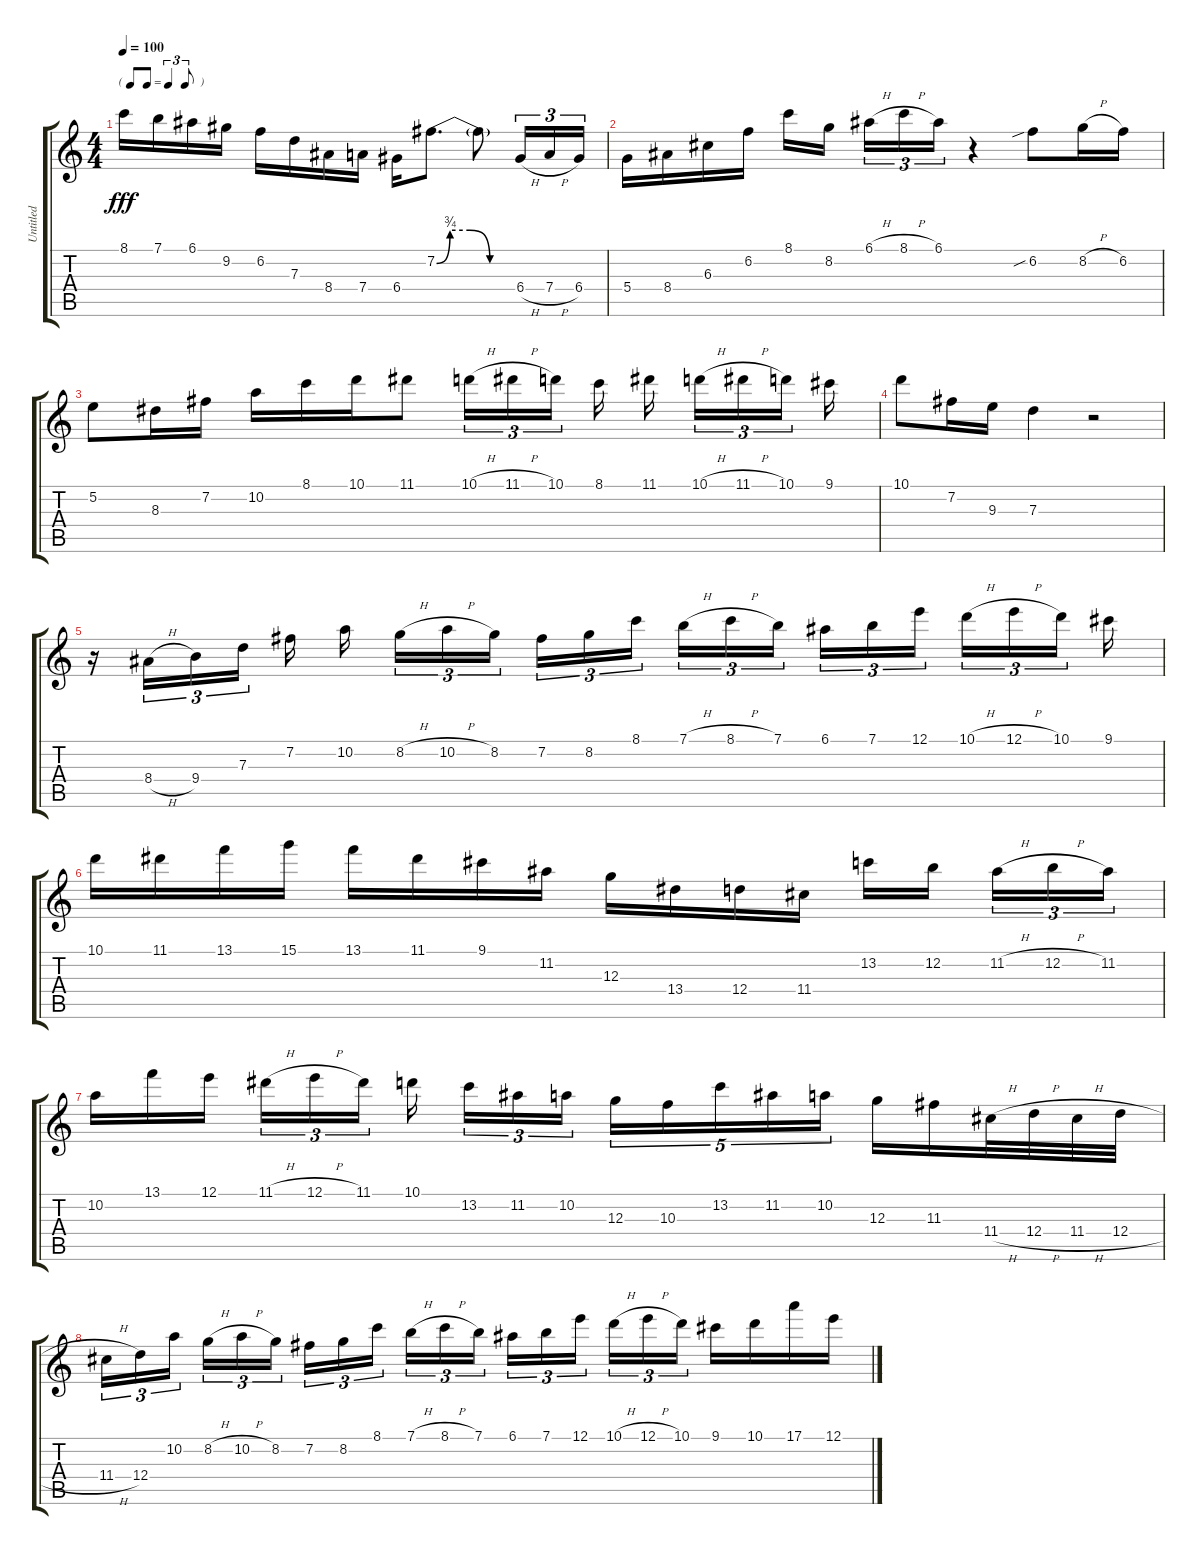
\track ("Untitled" "Untitled") {instrument acousticguitarsteel}
\staff {score tabs}
\tuning (E4 B3 G3 D3 A2 E2) {hide}
\ts (4 4)
\tf triplet8th
\tempo 100
\clef g2
\ks c
8.1.16{dy fff} 7.1.16 6.1.16 9.2.16 6.2.16 7.3.16 8.4.16 7.4.16 6.4.16 7.2{be (custom 0 0 10 3 25 3 40 0 60 0)}.8{d} 7.2{t}.8 6.4{h}.16{tu (3 2)} 7.4{h}.16{tu (3 2)} 6.4.16{tu (3 2)} |
5.4.16 8.4.16 6.3.16 6.2.16 8.1.16 8.2.16{beam splitsecondary} 6.1{h}.16{tu (3 2)} 8.1{h}.16{tu (3 2)} 6.1.16{tu (3 2)} r.4 6.2{sib}.8 8.2{h}.16 6.2.16 |
5.2.8 8.3.16 7.2.16 10.2.16 8.1.16 10.1.16 11.1.8 10.1{h}.16{tu (3 2)} 11.1{h}.16{tu (3 2)} 10.1.16{tu (3 2) beam splitsecondary} 8.1.16 11.1.16{beam splitsecondary} 10.1{h}.16{tu (3 2)} 11.1{h}.16{tu (3 2)} 10.1.16{tu (3 2) beam splitsecondary} 9.1.16 |
10.1.8 7.2.16 9.3.16 7.3.4 r.2 |
r.16 8.4{h}.16{tu (3 2)} 9.4.16{tu (3 2)} 7.3.16{tu (3 2) beam splitsecondary} 7.2.16 10.2.16{beam splitsecondary} 8.2{h}.16{tu (3 2)} 10.2{h}.16{tu (3 2)} 8.2.16{tu (3 2) beam splitsecondary} 7.2.16{tu (3 2)} 8.2.16{tu (3 2)} 8.1.16{tu (3 2) beam splitsecondary} 7.1{h}.16{tu (3 2)} 8.1{h}.16{tu (3 2)} 7.1.16{tu (3 2) beam splitsecondary} 6.1.16{tu (3 2)} 7.1.16{tu (3 2)} 12.1.16{tu (3 2) beam splitsecondary} 10.1{h}.16{tu (3 2)} 12.1{h}.16{tu (3 2)} 10.1.16{tu (3 2) beam splitsecondary} 9.1.16 |
10.1.16 11.1.16 13.1.16 15.1.16 13.1.16 11.1.16 9.1.16 11.2.16 12.3.16 13.4.16 12.4.16 11.4.16 13.2.16 12.2.16{beam splitsecondary} 11.2{h}.16{tu (3 2)} 12.2{h}.16{tu (3 2)} 11.2.16{tu (3 2)} |
10.2.16 13.1.16 12.1.16{beam splitsecondary} 11.1{h}.16{tu (3 2)} 12.1{h}.16{tu (3 2)} 11.1.16{tu (3 2) beam splitsecondary} 10.1.16{beam splitsecondary} 13.2.16{tu (3 2)} 11.2.16{tu (3 2)} 10.2.16{tu (3 2)} 12.3.16{tu (5 4)} 10.3.16{tu (5 4)} 13.2.16{tu (5 4)} 11.2.16{tu (5 4)} 10.2.16{tu (5 4)} 12.3.16 11.3.16 11.4{h}.32 12.4{h}.32 11.4{h}.32 12.4{h}.32 |
11.4{h}.16{tu (3 2)} 12.4.16{tu (3 2)} 10.2.16{tu (3 2) beam splitsecondary} 8.2{h}.16{tu (3 2)} 10.2{h}.16{tu (3 2)} 8.2.16{tu (3 2)} 7.2.16{tu (3 2)} 8.2.16{tu (3 2)} 8.1.16{tu (3 2) beam splitsecondary} 7.1{h}.16{tu (3 2)} 8.1{h}.16{tu (3 2)} 7.1.16{tu (3 2)} 6.1.16{tu (3 2)} 7.1.16{tu (3 2)} 12.1.16{tu (3 2) beam splitsecondary} 10.1{h}.16{tu (3 2)} 12.1{h}.16{tu (3 2)} 10.1.16{tu (3 2)} 9.1.16 10.1.16 17.1.16 12.1.16
